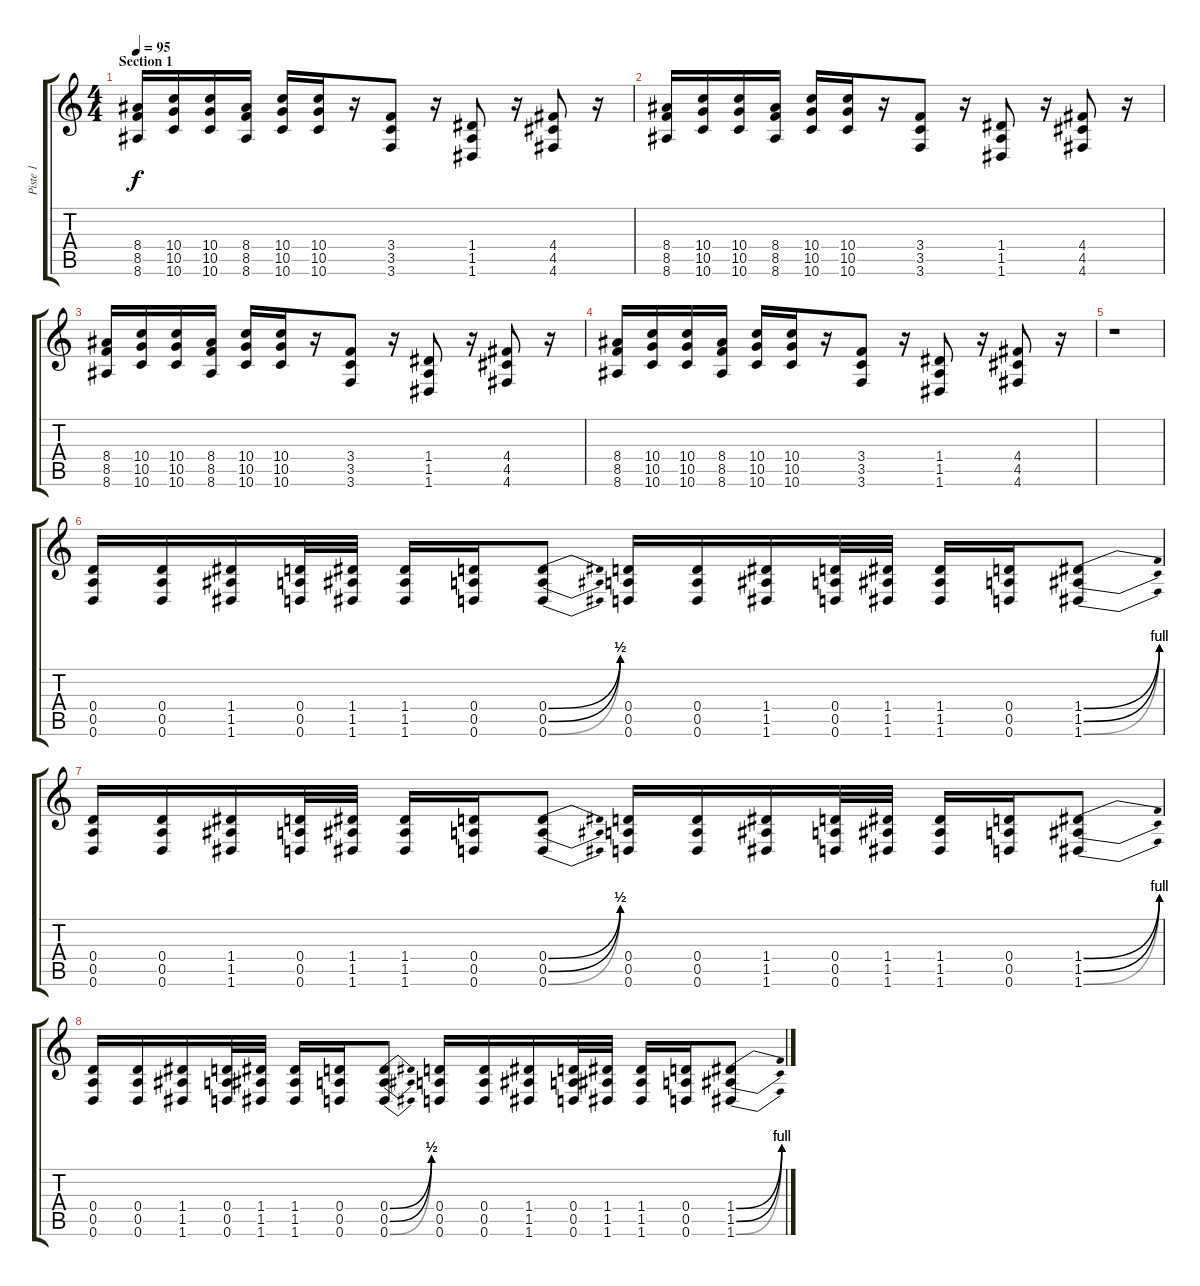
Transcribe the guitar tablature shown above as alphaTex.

\track ("Piste 1" "Piste 1") {instrument distortionguitar}
\staff {score tabs}
\tuning (E4 B3 G3 D3 A2 D2) {hide}
\ts (4 4)
\section ("" "Section 1")
\tempo 95
\clef g2
\ks c
(8.4 8.5 8.6).16{dy f} (10.4 10.5 10.6).16 (10.4 10.5 10.6).16 (8.4 8.5 8.6).16 (10.4 10.5 10.6).16 (10.4 10.5 10.6).16 r.16 (3.4 3.5 3.6).8 r.16 (1.4 1.5 1.6).8 r.16 (4.4 4.5 4.6).8 r.16 |
(8.4 8.5 8.6).16 (10.4 10.5 10.6).16 (10.4 10.5 10.6).16 (8.4 8.5 8.6).16 (10.4 10.5 10.6).16 (10.4 10.5 10.6).16 r.16 (3.4 3.5 3.6).8 r.16 (1.4 1.5 1.6).8 r.16 (4.4 4.5 4.6).8 r.16 |
(8.4 8.5 8.6).16 (10.4 10.5 10.6).16 (10.4 10.5 10.6).16 (8.4 8.5 8.6).16 (10.4 10.5 10.6).16 (10.4 10.5 10.6).16 r.16 (3.4 3.5 3.6).8 r.16 (1.4 1.5 1.6).8 r.16 (4.4 4.5 4.6).8 r.16 |
(8.4 8.5 8.6).16 (10.4 10.5 10.6).16 (10.4 10.5 10.6).16 (8.4 8.5 8.6).16 (10.4 10.5 10.6).16 (10.4 10.5 10.6).16 r.16 (3.4 3.5 3.6).8 r.16 (1.4 1.5 1.6).8 r.16 (4.4 4.5 4.6).8 r.16 |
r.1 |
(0.4 0.5 0.6).16 (0.4 0.5 0.6).16 (1.4 1.5 1.6).16 (0.4 0.5 0.6).32 (1.4 1.5 1.6).32 (1.4 1.5 1.6).16 (0.4 0.5 0.6).16 (0.4{be (bend 0 0 60 2)} 0.5{be (bend 0 0 60 2)} 0.6{be (bend 0 0 60 2)}).8 (0.4 0.5 0.6).16 (0.4 0.5 0.6).16 (1.4 1.5 1.6).16 (0.4 0.5 0.6).32 (1.4 1.5 1.6).32 (1.4 1.5 1.6).16 (0.4 0.5 0.6).16 (1.4{be (bend 0 0 60 4)} 1.5{be (bend 0 0 60 4)} 1.6{be (bend 0 0 60 4)}).8 |
(0.4 0.5 0.6).16 (0.4 0.5 0.6).16 (1.4 1.5 1.6).16 (0.4 0.5 0.6).32 (1.4 1.5 1.6).32 (1.4 1.5 1.6).16 (0.4 0.5 0.6).16 (0.4{be (bend 0 0 60 2)} 0.5{be (bend 0 0 60 2)} 0.6{be (bend 0 0 60 2)}).8 (0.4 0.5 0.6).16 (0.4 0.5 0.6).16 (1.4 1.5 1.6).16 (0.4 0.5 0.6).32 (1.4 1.5 1.6).32 (1.4 1.5 1.6).16 (0.4 0.5 0.6).16 (1.4{be (bend 0 0 60 4)} 1.5{be (bend 0 0 60 4)} 1.6{be (bend 0 0 60 4)}).8 |
(0.4 0.5 0.6).16 (0.4 0.5 0.6).16 (1.4 1.5 1.6).16 (0.4 0.5 0.6).32 (1.4 1.5 1.6).32 (1.4 1.5 1.6).16 (0.4 0.5 0.6).16 (0.4{be (bend 0 0 60 2)} 0.5{be (bend 0 0 60 2)} 0.6{be (bend 0 0 60 2)}).8 (0.4 0.5 0.6).16 (0.4 0.5 0.6).16 (1.4 1.5 1.6).16 (0.4 0.5 0.6).32 (1.4 1.5 1.6).32 (1.4 1.5 1.6).16 (0.4 0.5 0.6).16 (1.4{be (bend 0 0 60 4)} 1.5{be (bend 0 0 60 4)} 1.6{be (bend 0 0 60 4)}).8
